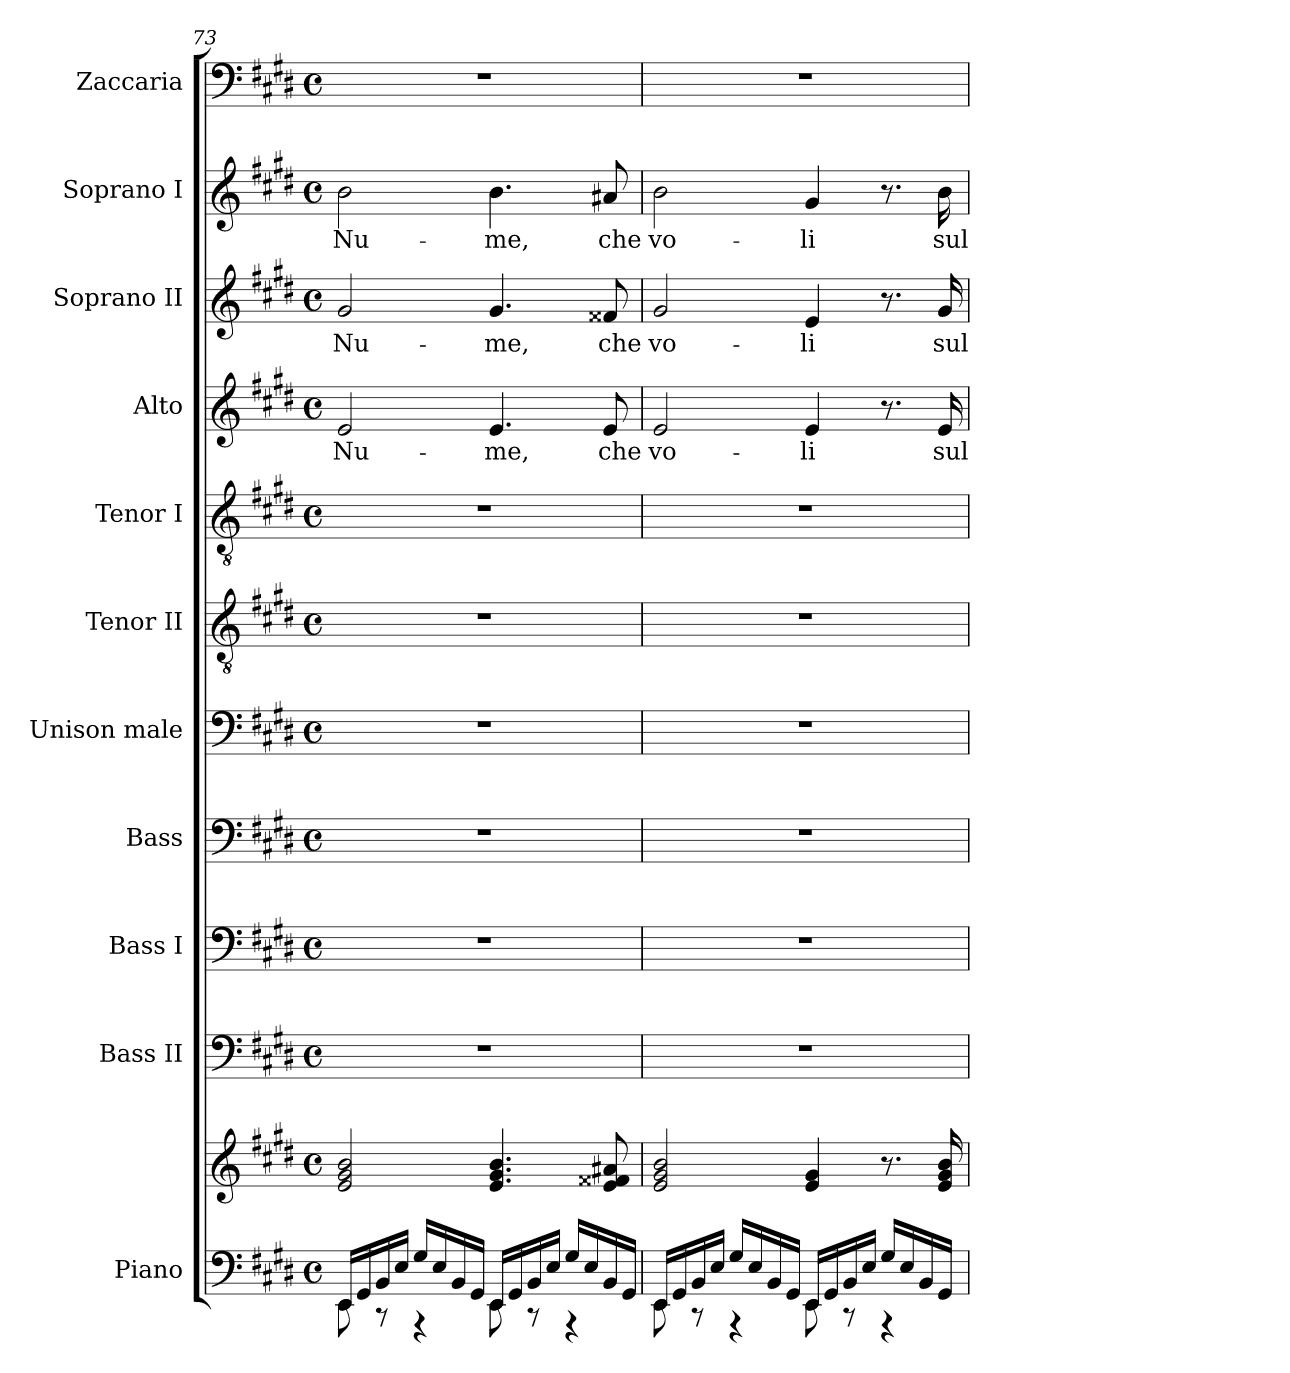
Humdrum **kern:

**kern	**kern	**kern	**kern	**kern	**kern	**kern	**kern	**kern	**text	**kern	**text	**kern	**text	**kern
*part11	*part11	*part10	*part9	*part8	*part7	*part6	*part5	*part4	*part4	*part3	*part3	*part2	*part2	*part1
*staff12	*staff11	*staff10	*staff9	*staff8	*staff7	*staff6	*staff5	*staff4	*staff4	*staff3	*staff3	*staff2	*staff2	*staff1
*I"Piano	*	*I"Bass II	*I"Bass I	*I"Bass	*I"Unison male	*I"Tenor II	*I"Tenor I	*I"Alto	*	*I"Soprano II	*	*I"Soprano I	*	*I"Zaccaria
*I'Pno.	*	*I'B.II	*I'B.I	*I'B.	*I'Uni.m	*I'T.II	*I'T.I	*I'A.	*	*I'S.II	*	*I'S.I	*	*I'Zac.
*clefF4	*clefG2	*clefF4	*clefF4	*clefF4	*clefF4	*clefGv2	*clefGv2	*clefG2	*	*clefG2	*	*clefG2	*	*clefF4
*k[f#c#g#d#]	*k[f#c#g#d#]	*k[f#c#g#d#]	*k[f#c#g#d#]	*k[f#c#g#d#]	*k[f#c#g#d#]	*k[f#c#g#d#]	*k[f#c#g#d#]	*k[f#c#g#d#]	*	*k[f#c#g#d#]	*	*k[f#c#g#d#]	*	*k[f#c#g#d#]
*M4/4	*M4/4	*M4/4	*M4/4	*M4/4	*M4/4	*M4/4	*M4/4	*M4/4	*	*M4/4	*	*M4/4	*	*M4/4
*met(c)	*met(c)	*met(c)	*met(c)	*met(c)	*met(c)	*met(c)	*met(c)	*met(c)	*	*met(c)	*	*met(c)	*	*met(c)
=73	=73	=73	=73	=73	=73	=73	=73	=73	=73	=73	=73	=73	=73	=73
*^	*	*	*	*	*	*	*	*	*	*	*	*	*	*
!	!	!	!	!	!	!	!	!	!	!LO:LY:b	!	!LO:LY:b	!	!LO:LY:b	!
16EE/LL	8EE\	2e/ 2g#/ 2b/	1r	1r	1r	1r	1r	1r	2e/	Nu-	2g#/	Nu-	2b\	Nu-	1r
16GG#/	.	.	.	.	.	.	.	.	.	.	.	.	.	.	.
16BB/	8r	.	.	.	.	.	.	.	.	.	.	.	.	.	.
16E/JJ	.	.	.	.	.	.	.	.	.	.	.	.	.	.	.
16G#/LL	4r	.	.	.	.	.	.	.	.	.	.	.	.	.	.
16E/	.	.	.	.	.	.	.	.	.	.	.	.	.	.	.
16BB/	.	.	.	.	.	.	.	.	.	.	.	.	.	.	.
16GG#/JJ	.	.	.	.	.	.	.	.	.	.	.	.	.	.	.
!	!	!	!	!	!	!	!	!	!	!LO:LY:b	!	!LO:LY:b	!	!LO:LY:b	!
16EE/LL	8EE\	4.e/ 4.g#/ 4.b/	.	.	.	.	.	.	4.e/	-me,	4.g#/	-me,	4.b\	-me,	.
16GG#/	.	.	.	.	.	.	.	.	.	.	.	.	.	.	.
16BB/	8r	.	.	.	.	.	.	.	.	.	.	.	.	.	.
16E/JJ	.	.	.	.	.	.	.	.	.	.	.	.	.	.	.
16G#/LL	4r	.	.	.	.	.	.	.	.	.	.	.	.	.	.
16E/	.	.	.	.	.	.	.	.	.	.	.	.	.	.	.
!	!	!	!	!	!	!	!	!	!	!LO:LY:b	!	!LO:LY:b	!	!LO:LY:b	!
16BB/	.	8e/ 8f##X/ 8a#X/	.	.	.	.	.	.	8e/	che	8f##X/	che	8a#X/	che	.
16GG#/JJ	.	.	.	.	.	.	.	.	.	.	.	.	.	.	.
=74	=74	=74	=74	=74	=74	=74	=74	=74	=74	=74	=74	=74	=74	=74	=74
!	!	!	!	!	!	!	!	!	!	!LO:LY:b	!	!LO:LY:b	!	!LO:LY:b	!
16EE/LL	8EE\	2e/ 2g#/ 2b/	1r	1r	1r	1r	1r	1r	2e/	vo-	2g#/	vo-	2b\	vo-	1r
16GG#/	.	.	.	.	.	.	.	.	.	.	.	.	.	.	.
16BB/	8r	.	.	.	.	.	.	.	.	.	.	.	.	.	.
16E/JJ	.	.	.	.	.	.	.	.	.	.	.	.	.	.	.
16G#/LL	4r	.	.	.	.	.	.	.	.	.	.	.	.	.	.
16E/	.	.	.	.	.	.	.	.	.	.	.	.	.	.	.
16BB/	.	.	.	.	.	.	.	.	.	.	.	.	.	.	.
16GG#/JJ	.	.	.	.	.	.	.	.	.	.	.	.	.	.	.
!	!	!	!	!	!	!	!	!	!	!LO:LY:b	!	!LO:LY:b	!	!LO:LY:b	!
16EE/LL	8EE\	4e/ 4g#/	.	.	.	.	.	.	4e/	-li	4e/	-li	4g#/	-li	.
16GG#/	.	.	.	.	.	.	.	.	.	.	.	.	.	.	.
16BB/	8r	.	.	.	.	.	.	.	.	.	.	.	.	.	.
16E/JJ	.	.	.	.	.	.	.	.	.	.	.	.	.	.	.
16G#/LL	4r	8.r	.	.	.	.	.	.	8.r	.	8.r	.	8.r	.	.
16E/	.	.	.	.	.	.	.	.	.	.	.	.	.	.	.
16BB/	.	.	.	.	.	.	.	.	.	.	.	.	.	.	.
!	!	!	!	!	!	!	!	!	!	!LO:LY:b	!	!LO:LY:b	!	!LO:LY:b	!
16GG#/JJ	.	16e/ 16g#/ 16b/	.	.	.	.	.	.	16e/	sul-	16g#/	sul-	16b\	sul-	.
*v	*v	*	*	*	*	*	*	*	*	*	*	*	*	*	*
=	=	=	=	=	=	=	=	=	=	=	=	=	=	=
*-	*-	*-	*-	*-	*-	*-	*-	*-	*-	*-	*-	*-	*-	*-
